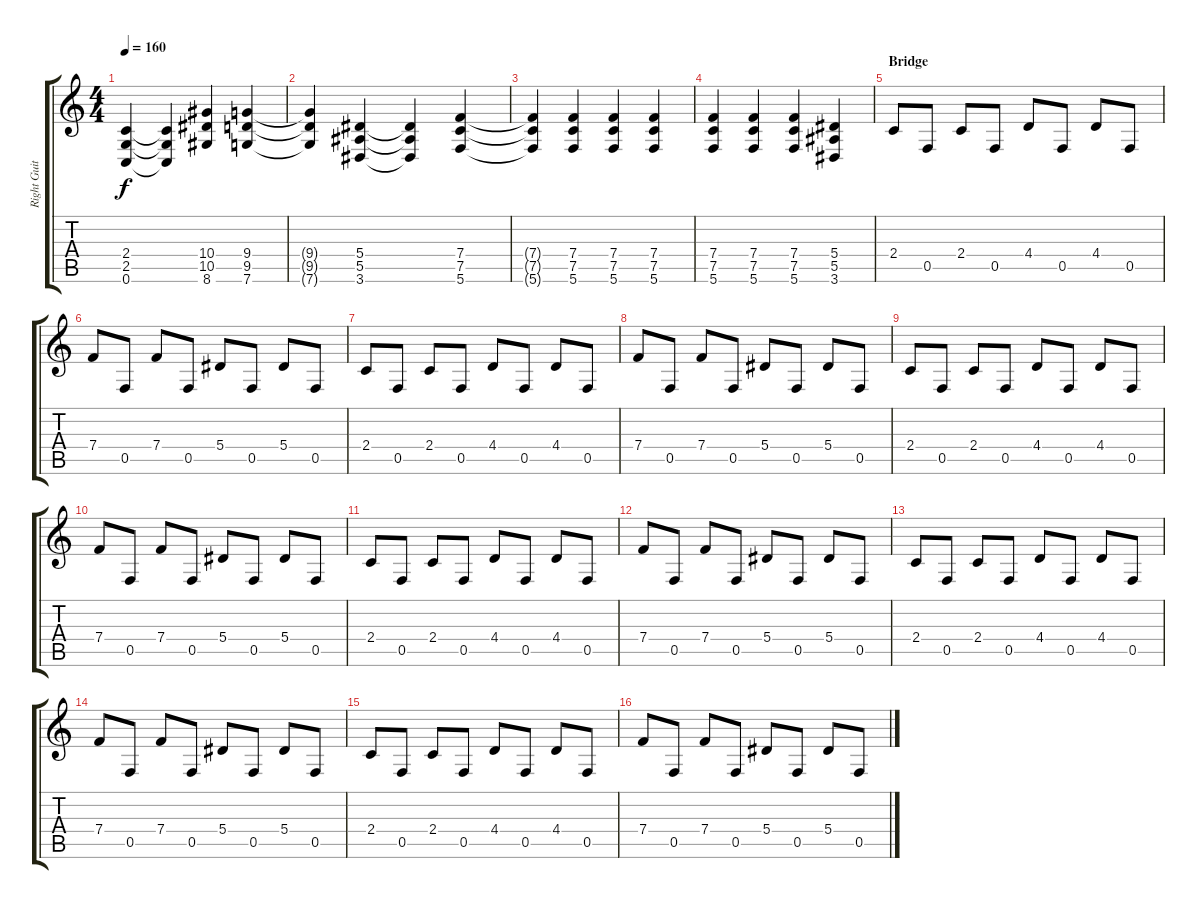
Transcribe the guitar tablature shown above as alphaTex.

\track ("Right Guitar" "Right Guit") {instrument distortionguitar}
\staff {score tabs}
\tuning (C4 G3 Eb3 Bb2 F2 C2) {hide}
\ts (4 4)
\tempo 160
\clef g2
\ks c
(2.4 2.5 0.6).4{dy f} (2.4{t} 2.5{t} 0.6{t}).4 (10.4 10.5 8.6).4 (9.4 9.5 7.6).4 |
(9.4{t} 9.5{t} 7.6{t}).4 (5.4 5.5 3.6).4 (5.4{t} 5.5{t} 3.6{t}).4 (7.4 7.5 5.6).4 |
(7.4{t} 7.5{t} 5.6{t}).4 (7.4 7.5 5.6).4 (7.4 7.5 5.6).4 (7.4 7.5 5.6).4 |
(7.4 7.5 5.6).4 (7.4 7.5 5.6).4 (7.4 7.5 5.6).4 (5.4 5.5 3.6).4 |
\section ("" "Bridge")
2.4.8 0.5.8 2.4.8 0.5.8 4.4.8 0.5.8 4.4.8 0.5.8 |
7.4.8 0.5.8 7.4.8 0.5.8 5.4.8 0.5.8 5.4.8 0.5.8 |
2.4.8 0.5.8 2.4.8 0.5.8 4.4.8 0.5.8 4.4.8 0.5.8 |
7.4.8 0.5.8 7.4.8 0.5.8 5.4.8 0.5.8 5.4.8 0.5.8 |
2.4.8 0.5.8 2.4.8 0.5.8 4.4.8 0.5.8 4.4.8 0.5.8 |
7.4.8 0.5.8 7.4.8 0.5.8 5.4.8 0.5.8 5.4.8 0.5.8 |
2.4.8 0.5.8 2.4.8 0.5.8 4.4.8 0.5.8 4.4.8 0.5.8 |
7.4.8 0.5.8 7.4.8 0.5.8 5.4.8 0.5.8 5.4.8 0.5.8 |
2.4.8 0.5.8 2.4.8 0.5.8 4.4.8 0.5.8 4.4.8 0.5.8 |
7.4.8 0.5.8 7.4.8 0.5.8 5.4.8 0.5.8 5.4.8 0.5.8 |
2.4.8 0.5.8 2.4.8 0.5.8 4.4.8 0.5.8 4.4.8 0.5.8 |
7.4.8 0.5.8 7.4.8 0.5.8 5.4.8 0.5.8 5.4.8 0.5.8
